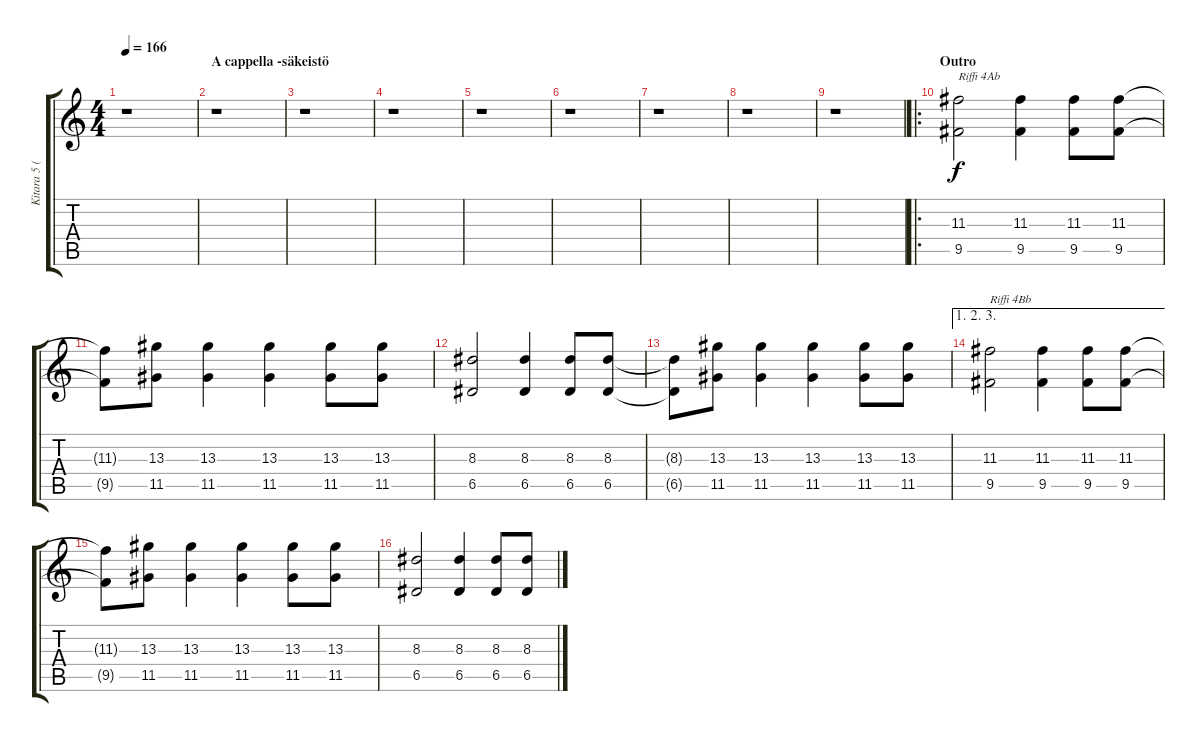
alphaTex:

\track ("Kitara 5 (Melodia 1)" "Kitara 5 (") {instrument distortionguitar}
\staff {score tabs}
\tuning (E4 B3 G3 D3 A2 D2) {hide}
\ts (4 4)
\tempo 166
\clef g2
\ks c
r.1{dy f} |
\section ("" "A cappella -säkeistö")
r.1 |
r.1 |
r.1 |
r.1 |
r.1 |
r.1 |
r.1 |
r.1 |
\ro
\section ("" "Outro")
(11.3 9.5).2{txt "Riffi 4Ab"} (11.3 9.5).4 (11.3 9.5).8 (11.3 9.5).8 |
(11.3{t} 9.5{t}).8 (13.3 11.5).8 (13.3 11.5).4 (13.3 11.5).4 (13.3 11.5).8 (13.3 11.5).8 |
(8.3 6.5).2 (8.3 6.5).4 (8.3 6.5).8 (8.3 6.5).8 |
(8.3{t} 6.5{t}).8 (13.3 11.5).8 (13.3 11.5).4 (13.3 11.5).4 (13.3 11.5).8 (13.3 11.5).8 |
\ae (1 2 3)
(11.3 9.5).2{txt "Riffi 4Bb"} (11.3 9.5).4 (11.3 9.5).8 (11.3 9.5).8 |
(11.3{t} 9.5{t}).8 (13.3 11.5).8 (13.3 11.5).4 (13.3 11.5).4 (13.3 11.5).8 (13.3 11.5).8 |
(8.3 6.5).2 (8.3 6.5).4 (8.3 6.5).8 (8.3 6.5).8
